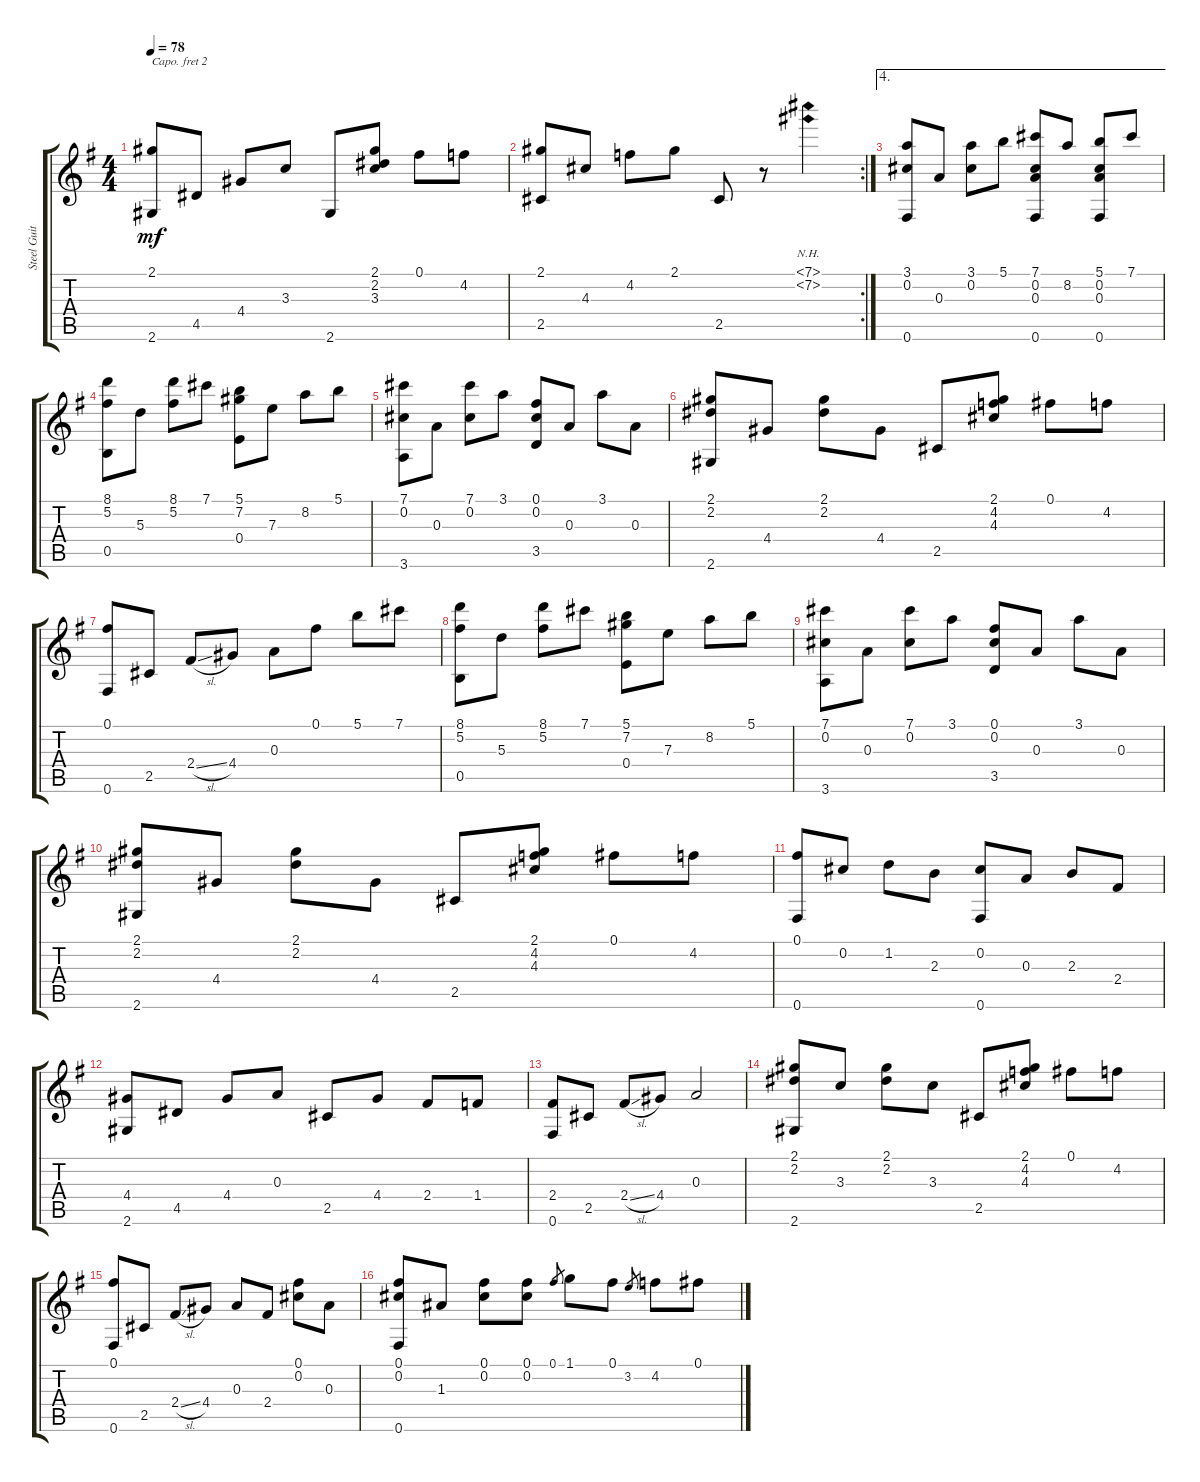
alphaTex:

\track ("Steel Guitar" "Steel Guit") {instrument acousticguitarsteel}
\staff {score tabs}
\capo 2
\tuning (E4 B3 G3 D3 A2 E2) {hide}
\ts (4 4)
\tempo 78
\clef g2
\ks eminor
(2.1 2.6).8{dy mf} 4.5.8 4.4.8 3.3.8 2.6.8 (2.1 2.2 3.3).8 0.1.8 4.2.8 |
\rc 2
(2.1 2.5).8 4.3.8 4.2.8 2.1.8 2.5.8 r.8 (7.1{nh} 7.2{nh}).4 |
\ae 4
(3.1 0.2 0.6).8 0.3.8 (3.1 0.2).8 5.1.8 (7.1 0.2 0.3 0.6).8 8.2.8 (5.1 0.2 0.3 0.6).8 7.1.8 |
(8.1 5.2 0.5).8 5.3.8 (8.1 5.2).8 7.1.8 (5.1 7.2 0.4).8 7.3.8 8.2.8 5.1.8 |
(7.1 0.2 3.6).8 0.3.8 (7.1 0.2).8 3.1.8 (0.1 0.2 3.5).8 0.3.8 3.1.8 0.3.8 |
(2.1 2.2 2.6).8 4.4.8 (2.1 2.2).8 4.4.8 2.5.8 (2.1 4.2 4.3).8 0.1.8 4.2.8 |
(0.1 0.6).8 2.5.8 2.4{sl}.8 4.4.8 0.3.8 0.1.8 5.1.8 7.1.8 |
(8.1 5.2 0.5).8 5.3.8 (8.1 5.2).8 7.1.8 (5.1 7.2 0.4).8 7.3.8 8.2.8 5.1.8 |
(7.1 0.2 3.6).8 0.3.8 (7.1 0.2).8 3.1.8 (0.1 0.2 3.5).8 0.3.8 3.1.8 0.3.8 |
(2.1 2.2 2.6).8 4.4.8 (2.1 2.2).8 4.4.8 2.5.8 (2.1 4.2 4.3).8 0.1.8 4.2.8 |
(0.1 0.6).8 0.2.8 1.2.8 2.3.8 (0.2 0.6).8 0.3.8 2.3.8 2.4.8 |
(4.4 2.6).8 4.5.8 4.4.8 0.3.8 2.5.8 4.4.8 2.4.8 1.4.8 |
(2.4 0.6).8 2.5.8 2.4{sl}.8 4.4.8 0.3.2 |
(2.1 2.2 2.6).8 3.3.8 (2.1 2.2).8 3.3.8 2.5.8 (2.1 4.2 4.3).8 0.1.8 4.2.8 |
(0.1 0.6).8 2.5.8 2.4{sl}.8 4.4.8 0.3.8 2.4.8 (0.1 0.2).8 0.3.8 |
(0.1 0.2 0.6).8 1.3.8 (0.1 0.2).8 (0.1 0.2).8 0.1.8{gr} 1.1.8 0.1.8 3.2.8{gr} 4.2.8 0.1.8
